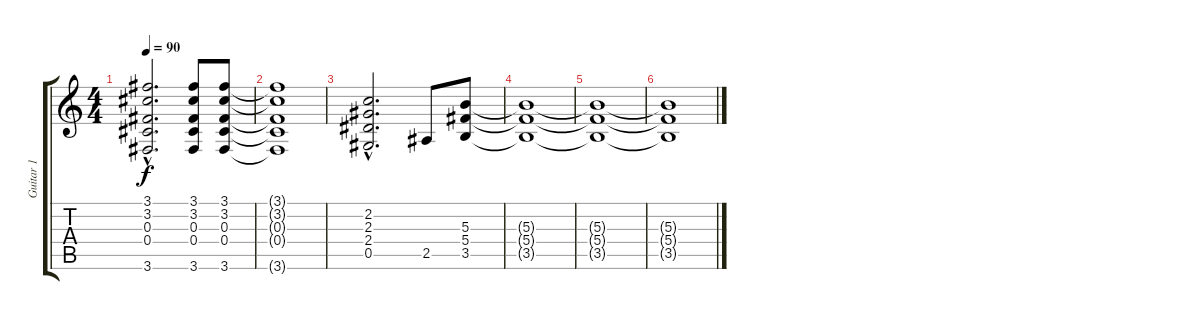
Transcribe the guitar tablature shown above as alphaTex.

\track ("Guitar 1" "Guitar 1") {instrument electricguitarclean}
\staff {score tabs}
\tuning (Eb4 Bb3 Gb3 Db3 Ab2 Eb2) {hide}
\ts (4 4)
\tempo 90
\clef g2
\ks c
(3.1{hac} 3.2{hac} 0.3{hac} 0.4{hac} 3.6{hac}).2{d dy f} (3.1 3.2 0.3 0.4 3.6).8 (3.1 3.2 0.3 0.4 3.6).8 |
(3.1{t} 3.2{t} 0.3{t} 0.4{t} 3.6{t}).1 |
(2.2{hac} 2.3{hac} 2.4{hac} 0.5{hac}).2{d} 2.5.8 (5.3 5.4 3.5).8 |
(5.3{t} 5.4{t} 3.5{t}).1 |
(5.3{t} 5.4{t} 3.5{t}).1 |
(5.3{t} 5.4{t} 3.5{t}).1
